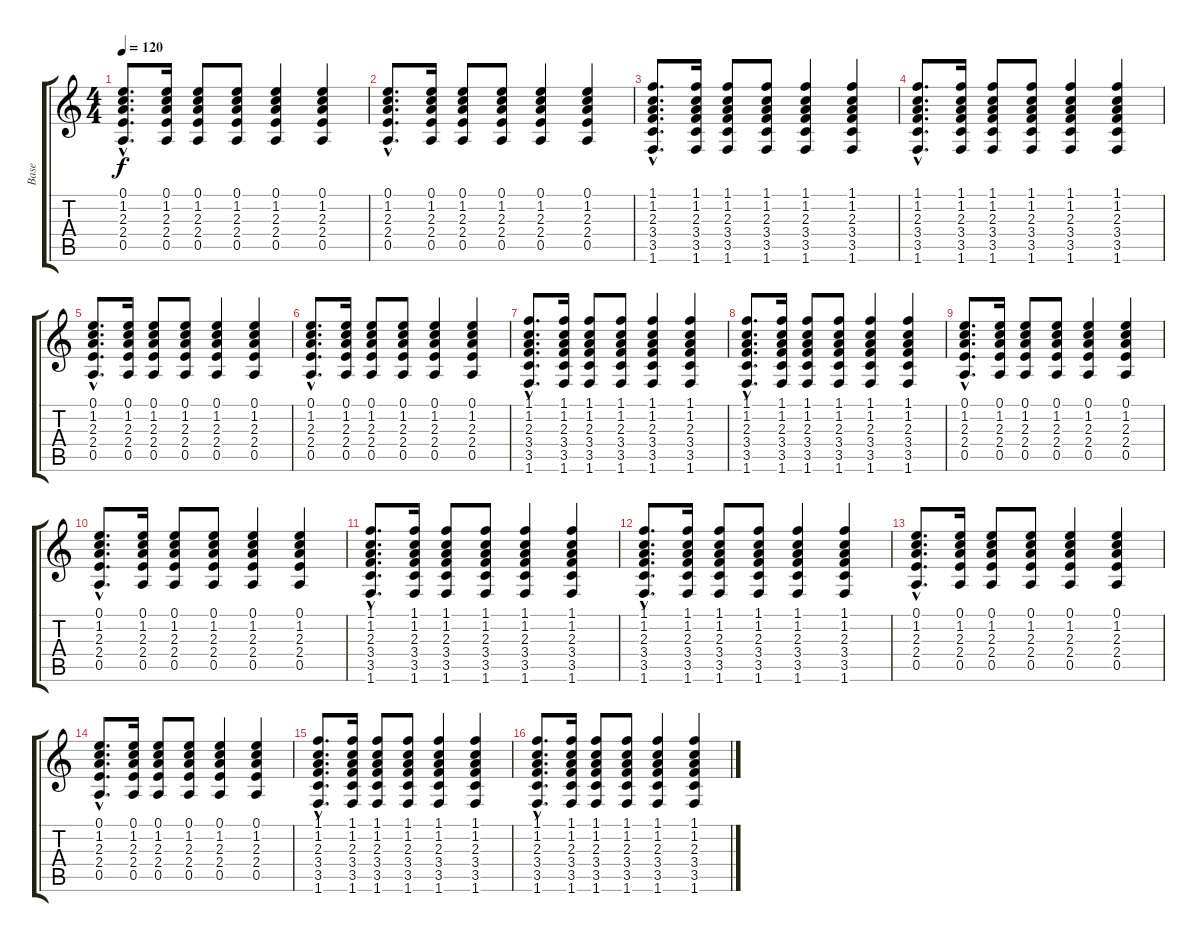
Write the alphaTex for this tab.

\track ("Base" "Base") {instrument acousticguitarsteel}
\staff {score tabs}
\tuning (E4 B3 G3 D3 A2 E2) {hide}
\ts (4 4)
\tempo 120
\clef g2
\ks c
(0.1{hac} 1.2{hac} 2.3{hac} 2.4{hac} 0.5{hac}).8{d dy f} (0.1 1.2 2.3 2.4 0.5).16 (0.1 1.2 2.3 2.4 0.5).8 (0.1 1.2 2.3 2.4 0.5).8 (0.1 1.2 2.3 2.4 0.5).4 (0.1 1.2 2.3 2.4 0.5).4 |
(0.1{hac} 1.2{hac} 2.3{hac} 2.4{hac} 0.5{hac}).8{d} (0.1 1.2 2.3 2.4 0.5).16 (0.1 1.2 2.3 2.4 0.5).8 (0.1 1.2 2.3 2.4 0.5).8 (0.1 1.2 2.3 2.4 0.5).4 (0.1 1.2 2.3 2.4 0.5).4 |
(1.1{hac} 1.2{hac} 2.3{hac} 3.4{hac} 3.5{hac} 1.6{hac}).8{d} (1.1 1.2 2.3 3.4 3.5 1.6).16 (1.1 1.2 2.3 3.4 3.5 1.6).8 (1.1 1.2 2.3 3.4 3.5 1.6).8 (1.1 1.2 2.3 3.4 3.5 1.6).4 (1.1 1.2 2.3 3.4 3.5 1.6).4 |
(1.1{hac} 1.2{hac} 2.3{hac} 3.4{hac} 3.5{hac} 1.6{hac}).8{d} (1.1 1.2 2.3 3.4 3.5 1.6).16 (1.1 1.2 2.3 3.4 3.5 1.6).8 (1.1 1.2 2.3 3.4 3.5 1.6).8 (1.1 1.2 2.3 3.4 3.5 1.6).4 (1.1 1.2 2.3 3.4 3.5 1.6).4 |
(0.1{hac} 1.2{hac} 2.3{hac} 2.4{hac} 0.5{hac}).8{d} (0.1 1.2 2.3 2.4 0.5).16 (0.1 1.2 2.3 2.4 0.5).8 (0.1 1.2 2.3 2.4 0.5).8 (0.1 1.2 2.3 2.4 0.5).4 (0.1 1.2 2.3 2.4 0.5).4 |
(0.1{hac} 1.2{hac} 2.3{hac} 2.4{hac} 0.5{hac}).8{d} (0.1 1.2 2.3 2.4 0.5).16 (0.1 1.2 2.3 2.4 0.5).8 (0.1 1.2 2.3 2.4 0.5).8 (0.1 1.2 2.3 2.4 0.5).4 (0.1 1.2 2.3 2.4 0.5).4 |
(1.1{hac} 1.2{hac} 2.3{hac} 3.4{hac} 3.5{hac} 1.6{hac}).8{d} (1.1 1.2 2.3 3.4 3.5 1.6).16 (1.1 1.2 2.3 3.4 3.5 1.6).8 (1.1 1.2 2.3 3.4 3.5 1.6).8 (1.1 1.2 2.3 3.4 3.5 1.6).4 (1.1 1.2 2.3 3.4 3.5 1.6).4 |
(1.1{hac} 1.2{hac} 2.3{hac} 3.4{hac} 3.5{hac} 1.6{hac}).8{d} (1.1 1.2 2.3 3.4 3.5 1.6).16 (1.1 1.2 2.3 3.4 3.5 1.6).8 (1.1 1.2 2.3 3.4 3.5 1.6).8 (1.1 1.2 2.3 3.4 3.5 1.6).4 (1.1 1.2 2.3 3.4 3.5 1.6).4 |
(0.1{hac} 1.2{hac} 2.3{hac} 2.4{hac} 0.5{hac}).8{d} (0.1 1.2 2.3 2.4 0.5).16 (0.1 1.2 2.3 2.4 0.5).8 (0.1 1.2 2.3 2.4 0.5).8 (0.1 1.2 2.3 2.4 0.5).4 (0.1 1.2 2.3 2.4 0.5).4 |
(0.1{hac} 1.2{hac} 2.3{hac} 2.4{hac} 0.5{hac}).8{d} (0.1 1.2 2.3 2.4 0.5).16 (0.1 1.2 2.3 2.4 0.5).8 (0.1 1.2 2.3 2.4 0.5).8 (0.1 1.2 2.3 2.4 0.5).4 (0.1 1.2 2.3 2.4 0.5).4 |
(1.1{hac} 1.2{hac} 2.3{hac} 3.4{hac} 3.5{hac} 1.6{hac}).8{d} (1.1 1.2 2.3 3.4 3.5 1.6).16 (1.1 1.2 2.3 3.4 3.5 1.6).8 (1.1 1.2 2.3 3.4 3.5 1.6).8 (1.1 1.2 2.3 3.4 3.5 1.6).4 (1.1 1.2 2.3 3.4 3.5 1.6).4 |
(1.1{hac} 1.2{hac} 2.3{hac} 3.4{hac} 3.5{hac} 1.6{hac}).8{d} (1.1 1.2 2.3 3.4 3.5 1.6).16 (1.1 1.2 2.3 3.4 3.5 1.6).8 (1.1 1.2 2.3 3.4 3.5 1.6).8 (1.1 1.2 2.3 3.4 3.5 1.6).4 (1.1 1.2 2.3 3.4 3.5 1.6).4 |
(0.1{hac} 1.2{hac} 2.3{hac} 2.4{hac} 0.5{hac}).8{d} (0.1 1.2 2.3 2.4 0.5).16 (0.1 1.2 2.3 2.4 0.5).8 (0.1 1.2 2.3 2.4 0.5).8 (0.1 1.2 2.3 2.4 0.5).4 (0.1 1.2 2.3 2.4 0.5).4 |
(0.1{hac} 1.2{hac} 2.3{hac} 2.4{hac} 0.5{hac}).8{d} (0.1 1.2 2.3 2.4 0.5).16 (0.1 1.2 2.3 2.4 0.5).8 (0.1 1.2 2.3 2.4 0.5).8 (0.1 1.2 2.3 2.4 0.5).4 (0.1 1.2 2.3 2.4 0.5).4 |
(1.1{hac} 1.2{hac} 2.3{hac} 3.4{hac} 3.5{hac} 1.6{hac}).8{d} (1.1 1.2 2.3 3.4 3.5 1.6).16 (1.1 1.2 2.3 3.4 3.5 1.6).8 (1.1 1.2 2.3 3.4 3.5 1.6).8 (1.1 1.2 2.3 3.4 3.5 1.6).4 (1.1 1.2 2.3 3.4 3.5 1.6).4 |
(1.1{hac} 1.2{hac} 2.3{hac} 3.4{hac} 3.5{hac} 1.6{hac}).8{d} (1.1 1.2 2.3 3.4 3.5 1.6).16 (1.1 1.2 2.3 3.4 3.5 1.6).8 (1.1 1.2 2.3 3.4 3.5 1.6).8 (1.1 1.2 2.3 3.4 3.5 1.6).4 (1.1 1.2 2.3 3.4 3.5 1.6).4
